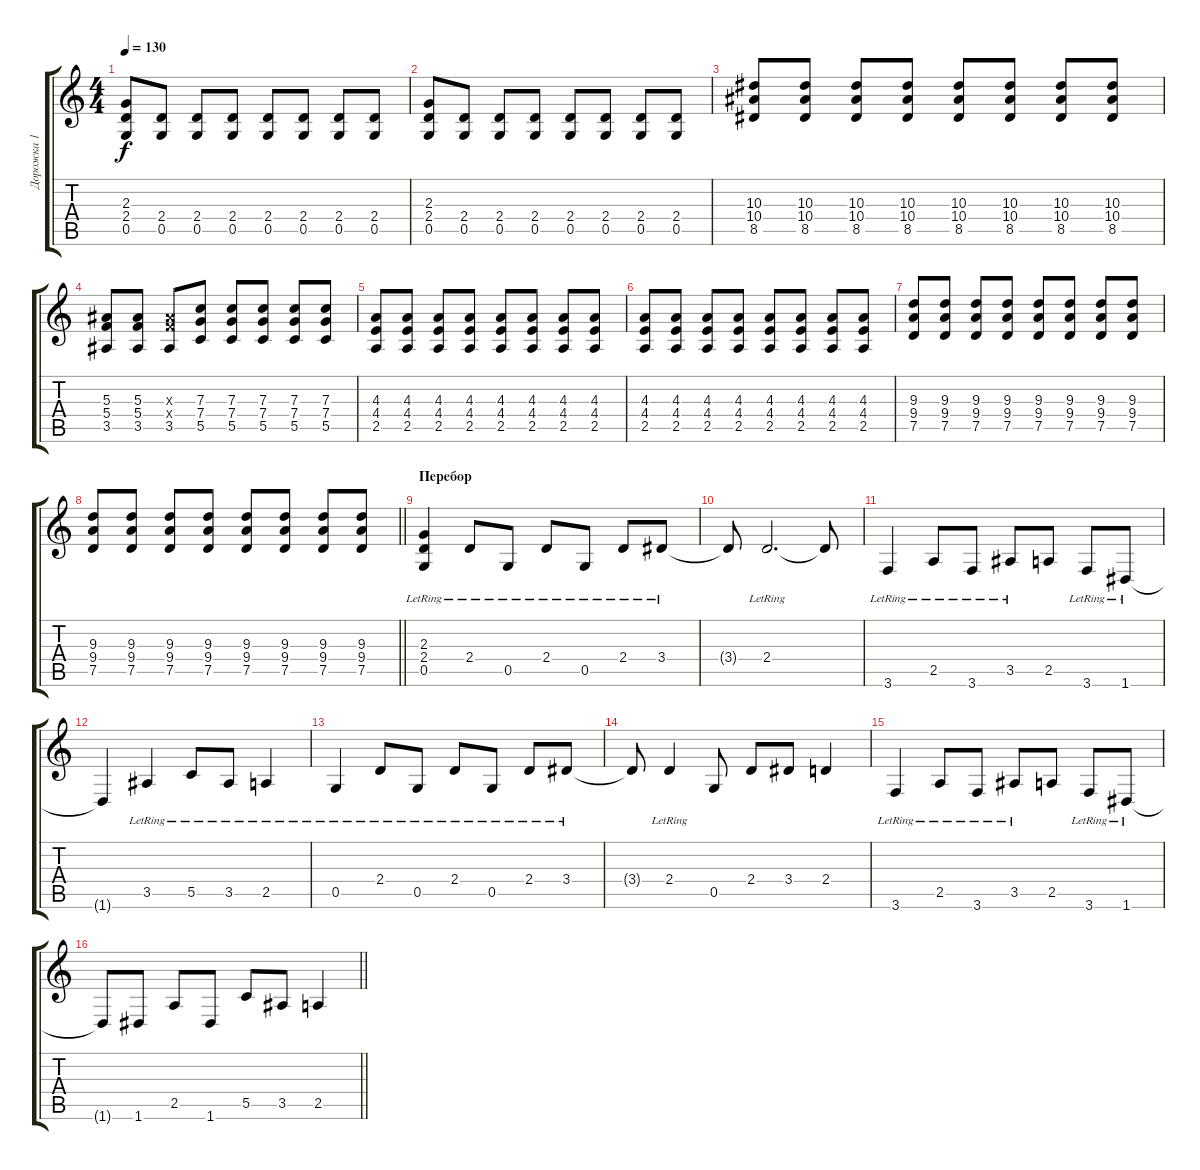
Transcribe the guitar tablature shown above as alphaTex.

\track ("Дорожка 1" "Дорожка 1") {instrument acousticguitarsteel}
\staff {score tabs}
\tuning (D4 A3 F3 C3 G2 D2) {hide}
\ts (4 4)
\tempo 130
\clef g2
\ks c
(2.3 2.4 0.5).8{dy f} (2.4 0.5).8 (2.4 0.5).8 (2.4 0.5).8 (2.4 0.5).8 (2.4 0.5).8 (2.4 0.5).8 (2.4 0.5).8 |
(2.3 2.4 0.5).8 (2.4 0.5).8 (2.4 0.5).8 (2.4 0.5).8 (2.4 0.5).8 (2.4 0.5).8 (2.4 0.5).8 (2.4 0.5).8 |
(10.3 10.4 8.5).8 (10.3 10.4 8.5).8 (10.3 10.4 8.5).8 (10.3 10.4 8.5).8 (10.3 10.4 8.5).8 (10.3 10.4 8.5).8 (10.3 10.4 8.5).8 (10.3 10.4 8.5).8 |
(5.3 5.4 3.5).8 (5.3 5.4 3.5).8 (5.3{x} 5.4{x} 3.5).8 (7.3 7.4 5.5).8 (7.3 7.4 5.5).8 (7.3 7.4 5.5).8 (7.3 7.4 5.5).8 (7.3 7.4 5.5).8 |
(4.3 4.4 2.5).8 (4.3 4.4 2.5).8 (4.3 4.4 2.5).8 (4.3 4.4 2.5).8 (4.3 4.4 2.5).8 (4.3 4.4 2.5).8 (4.3 4.4 2.5).8 (4.3 4.4 2.5).8 |
(4.3 4.4 2.5).8 (4.3 4.4 2.5).8 (4.3 4.4 2.5).8 (4.3 4.4 2.5).8 (4.3 4.4 2.5).8 (4.3 4.4 2.5).8 (4.3 4.4 2.5).8 (4.3 4.4 2.5).8 |
(9.3 9.4 7.5).8 (9.3 9.4 7.5).8 (9.3 9.4 7.5).8 (9.3 9.4 7.5).8 (9.3 9.4 7.5).8 (9.3 9.4 7.5).8 (9.3 9.4 7.5).8 (9.3 9.4 7.5).8 |
\barLineRight lightlight
(9.3 9.4 7.5).8 (9.3 9.4 7.5).8 (9.3 9.4 7.5).8 (9.3 9.4 7.5).8 (9.3 9.4 7.5).8 (9.3 9.4 7.5).8 (9.3 9.4 7.5).8 (9.3 9.4 7.5).8 |
\section ("" "Перебор")
(2.3 2.4 0.5{lr}).4 2.4{lr}.8 0.5{lr}.8 2.4{lr}.8 0.5{lr}.8 2.4{lr}.8 3.4{lr}.8 |
3.4{t}.8 2.4{lr}.2{d} 2.4{t}.8 |
3.6{lr}.4 2.5{lr}.8 3.6{lr}.8 3.5{lr}.8 2.5.8 3.6{lr}.8 1.6{lr}.8 |
1.6{t}.4 3.5{lr}.4 5.5{lr}.8 3.5{lr}.8 2.5{lr}.4 |
0.5{lr}.4 2.4{lr}.8 0.5{lr}.8 2.4{lr}.8 0.5{lr}.8 2.4{lr}.8 3.4{lr}.8 |
3.4{t}.8 2.4{lr}.4 0.5.8 2.4.8 3.4.8 2.4.4 |
3.6{lr}.4 2.5{lr}.8 3.6{lr}.8 3.5{lr}.8 2.5.8 3.6{lr}.8 1.6{lr}.8 |
\barLineRight lightlight
1.6{t}.8 1.6.8 2.5.8 1.6.8 5.5.8 3.5.8 2.5.4
